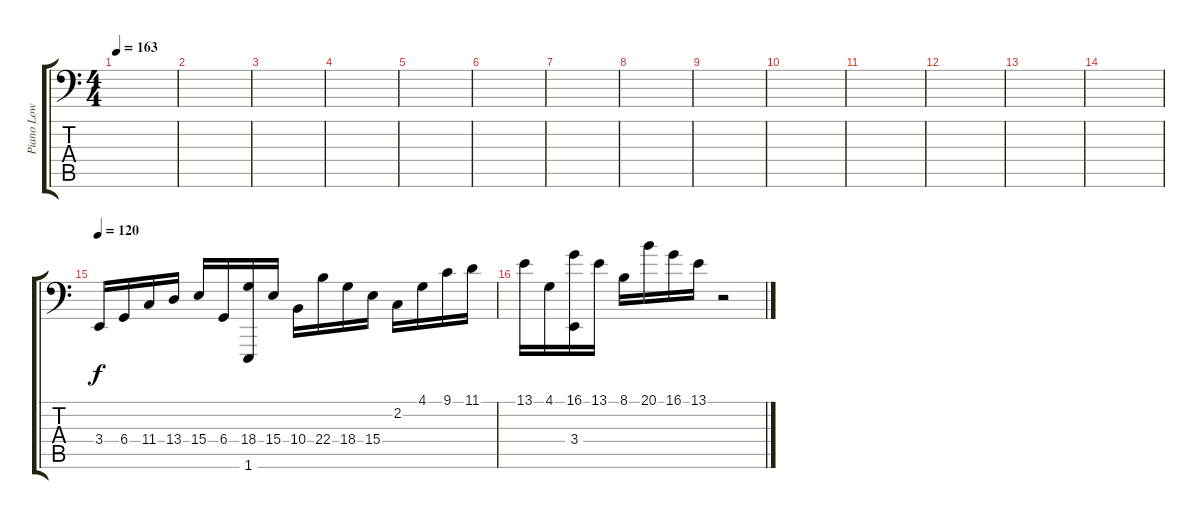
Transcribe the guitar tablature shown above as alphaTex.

\track ("Piano Low" "Piano Low") {instrument acousticgrandpiano}
\staff {score tabs}
\tuning (Eb3 Bb2 Gb2 Db2 Ab1 Eb1) {hide}
\ts (4 4)
\tempo 163
\clef f4
\ks c
|
|
|
|
|
|
|
|
|
|
|
|
|
|
\tempo 120
3.4.16 6.4.16 11.4.16 13.4.16 15.4.16 6.4.16 (18.4 1.6).16 15.4.16 10.4.16 22.4.16 18.4.16 15.4.16 2.2.16 4.1.16 9.1.16 11.1.16 |
13.1.16 4.1.16 (16.1 3.4).16 13.1.16 8.1.16 20.1.16 16.1.16 13.1.16 r.2
